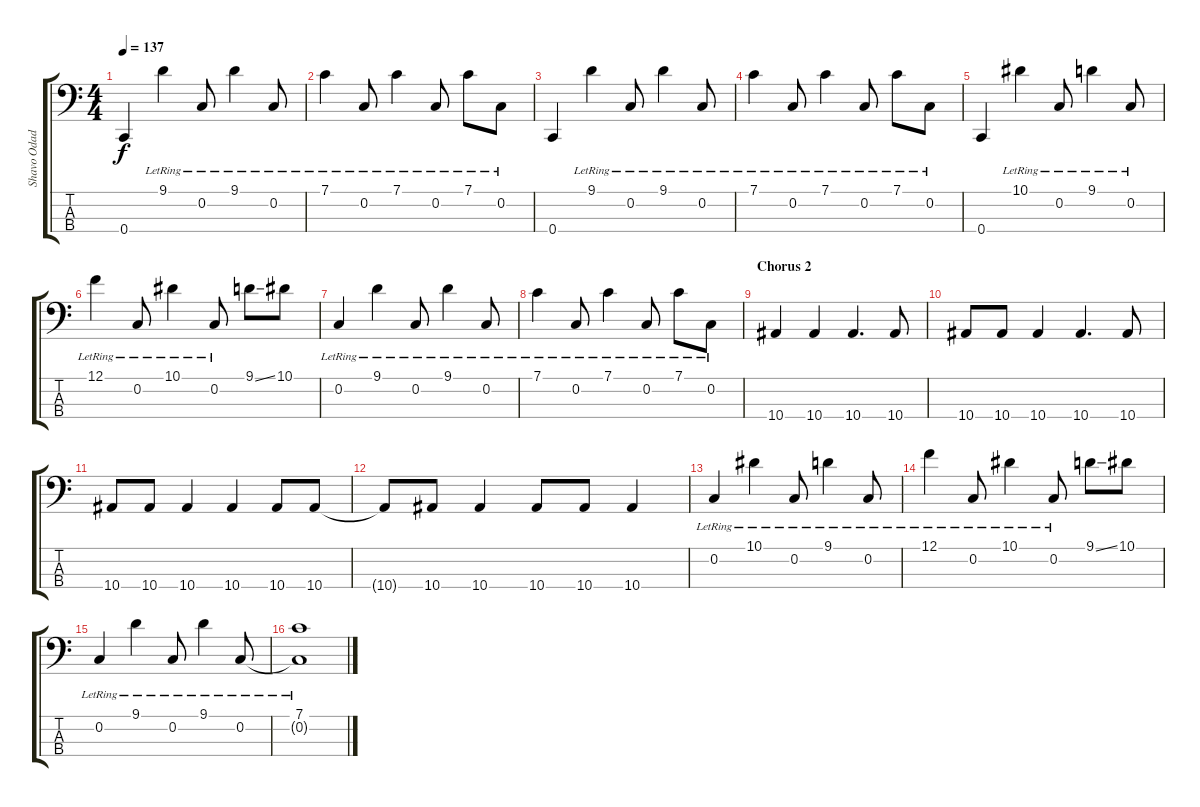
\track ("Shavo Odadjian - Bass" "Shavo Odad") {instrument electricbasspick}
\staff {score tabs}
\tuning (F2 C2 G1 C1) {hide}
\ts (4 4)
\tempo 137
\clef f4
\ks c
0.4.4{dy f} 9.1{lr}.4 0.2{lr}.8 9.1{lr}.4 0.2{lr}.8 |
7.1{lr}.4 0.2{lr}.8 7.1{lr}.4 0.2{lr}.8 7.1{lr}.8 0.2{lr}.8 |
0.4.4 9.1{lr}.4 0.2{lr}.8 9.1{lr}.4 0.2{lr}.8 |
7.1{lr}.4 0.2{lr}.8 7.1{lr}.4 0.2{lr}.8 7.1{lr}.8 0.2{lr}.8 |
0.4.4 10.1{lr}.4 0.2{lr}.8 9.1{lr}.4 0.2{lr}.8 |
12.1{lr}.4 0.2{lr}.8 10.1{lr}.4 0.2{lr}.8 9.1{ss}.8 10.1.8 |
0.2{lr}.4 9.1{lr}.4 0.2{lr}.8 9.1{lr}.4 0.2{lr}.8 |
7.1{lr}.4 0.2{lr}.8 7.1{lr}.4 0.2{lr}.8 7.1{lr}.8 0.2{lr}.8 |
\section ("" "Chorus 2")
10.4.4 10.4.4 10.4.4{d} 10.4.8 |
10.4.8 10.4.8 10.4.4 10.4.4{d} 10.4.8 |
10.4.8 10.4.8 10.4.4 10.4.4 10.4.8 10.4.8 |
10.4{t}.8 10.4.8 10.4.4 10.4.8 10.4.8 10.4.4 |
0.2{lr}.4 10.1{lr}.4 0.2{lr}.8 9.1{lr}.4 0.2{lr}.8 |
12.1{lr}.4 0.2{lr}.8 10.1{lr}.4 0.2{lr}.8 9.1{ss}.8 10.1.8 |
0.2{lr}.4 9.1{lr}.4 0.2{lr}.8 9.1{lr}.4 0.2{lr}.8 |
(7.1{lr} 0.2{lr t}).1
